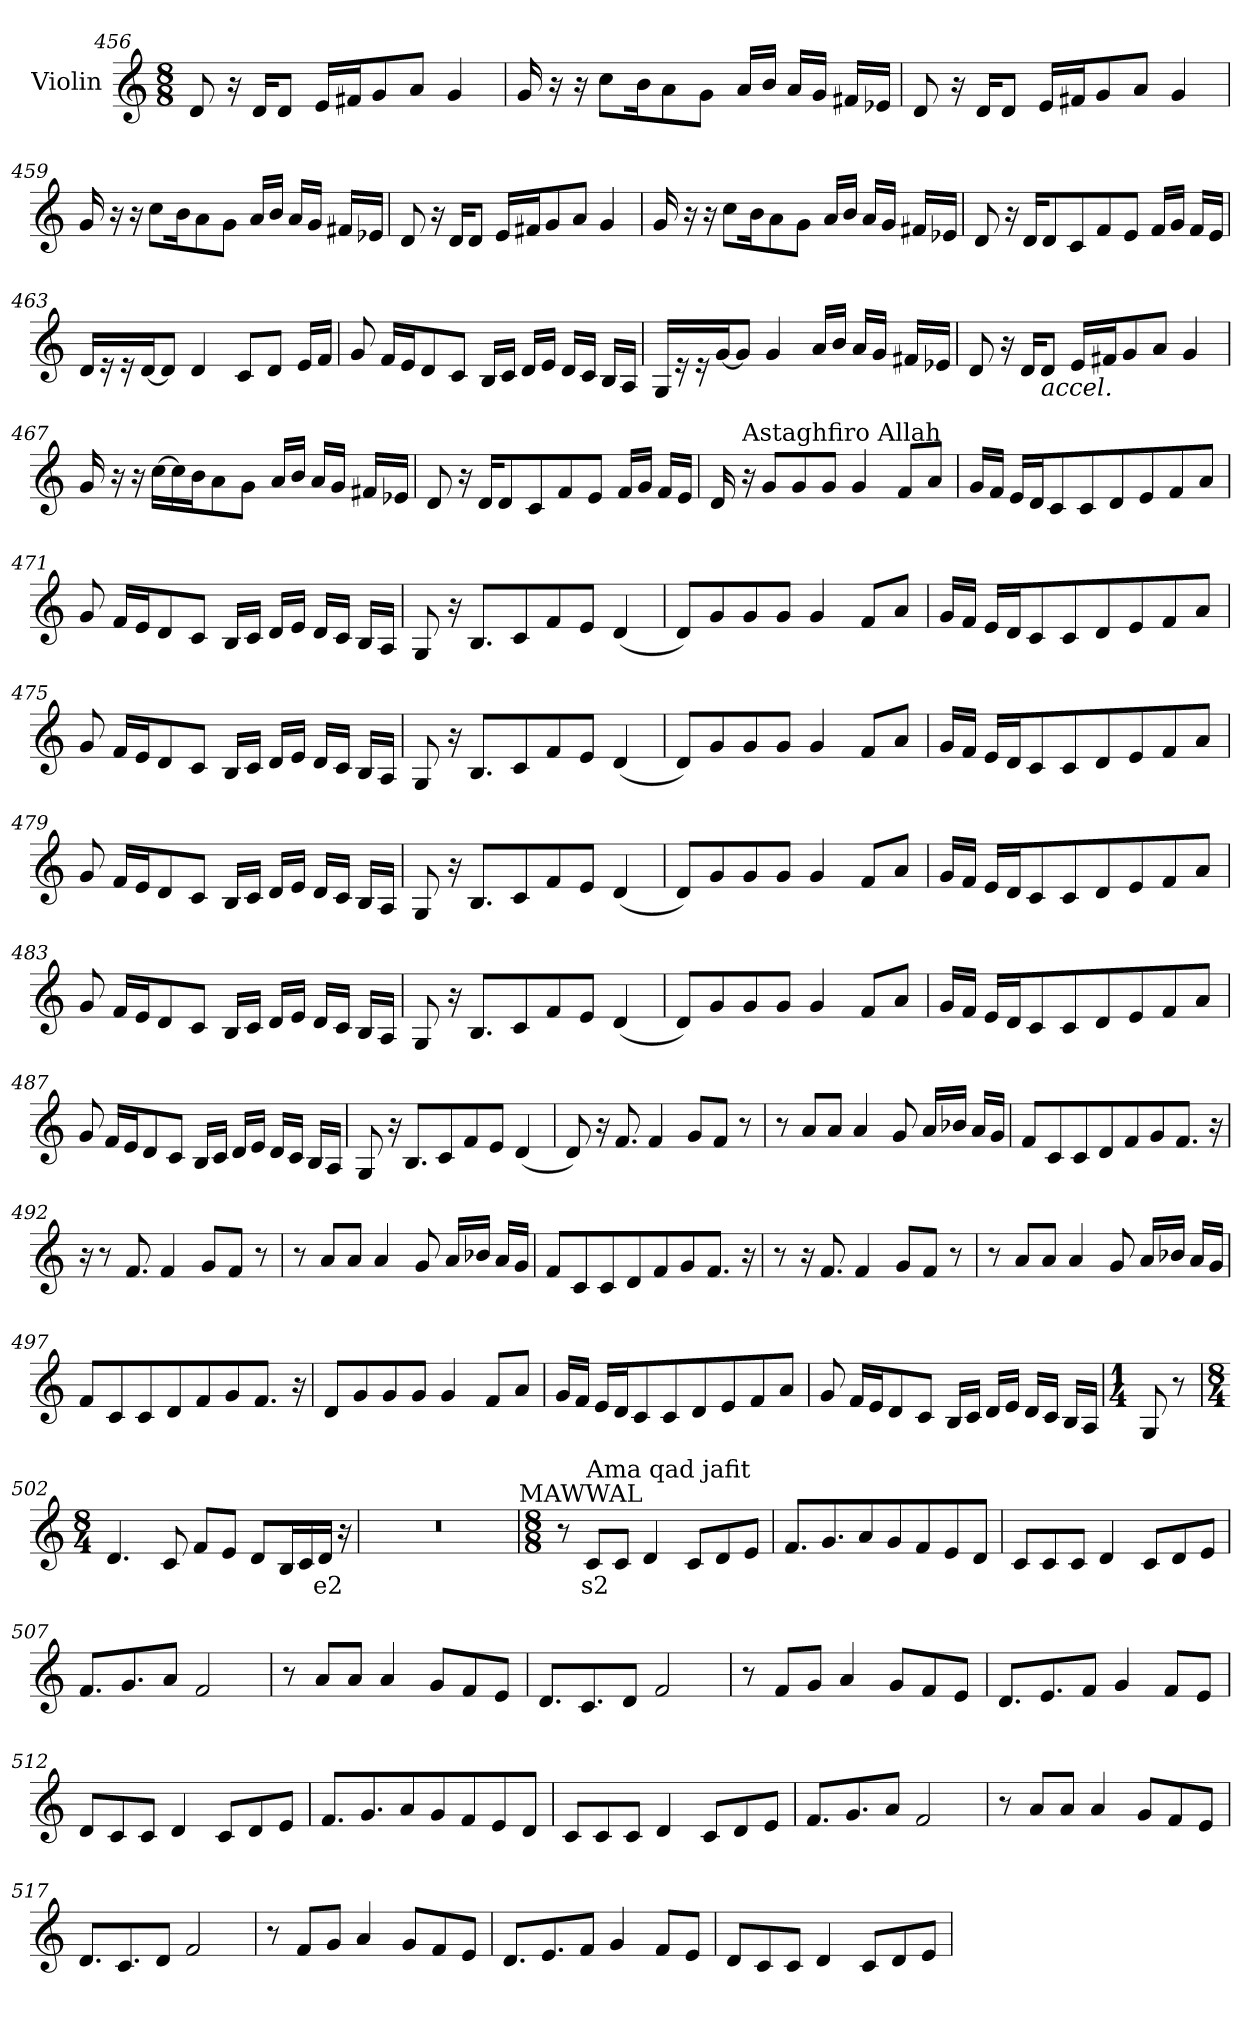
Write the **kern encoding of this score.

**kern	**text
*part1	*part1
*staff1	*staff1
*I"Violin	*
*clefG2	*
*k[]	*
*M8/8	*
=456	=456
8d/	.
16r	.
16d/KL	.
8d/J	.
16e/LL	.
16f#X/J	.
8g/	.
8a/J	.
4g/	.
=457	=457
16g/	.
16r	.
16r	.
8cc\L	.
16b\K	.
8a\	.
8g\J	.
16a/LL	.
16b/JJ	.
16a/LL	.
16g/JJ	.
16f#X/LL	.
16e-X/JJ	.
!!LO:LB:g=z
=458	=458
8d/	.
16r	.
16d/KL	.
8d/J	.
16e/LL	.
16f#X/J	.
8g/	.
8a/J	.
4g/	.
=459	=459
16g/	.
16r	.
16r	.
8cc\L	.
16b\K	.
8a\	.
8g\J	.
16a/LL	.
16b/JJ	.
16a/LL	.
16g/JJ	.
16f#X/LL	.
16e-X/JJ	.
=460	=460
8d/	.
16r	.
16d/KL	.
8d/J	.
16e/LL	.
16f#X/J	.
8g/	.
8a/J	.
4g/	.
!!LO:LB:g=z
=461	=461
16g/	.
16r	.
16r	.
8cc\L	.
16b\K	.
8a\	.
8g\J	.
16a/LL	.
16b/JJ	.
16a/LL	.
16g/JJ	.
16f#X/LL	.
16e-X/JJ	.
=462	=462
8d/	.
16r	.
16d/KL	.
8d/	.
8c/	.
8f/	.
8e/J	.
16f/LL	.
16g/JJ	.
16f/LL	.
16e/JJ	.
=463	=463
16d/LL	.
16r	.
16r	.
[16d/J	.
8d/J]	.
4d/	.
8c/L	.
8d/J	.
16e/LL	.
16f/JJ	.
!!LO:PB:g=z
=464	=464
8g/	.
16f/LL	.
16e/J	.
8d/	.
8c/J	.
16B/LL	.
16c/JJ	.
16d/LL	.
16e/JJ	.
16d/LL	.
16c/JJ	.
16B/LL	.
16A/JJ	.
=465	=465
16G/LL	.
16r	.
16r	.
[16g/J	.
8g/J]	.
4g/	.
16a/LL	.
16b/JJ	.
16a/LL	.
16g/JJ	.
16f#X/LL	.
16e-X/JJ	.
=466	=466
8d/	.
16r	.
16d/KL	.
!LO:TX:b:i:t=accel.	!
8d/J	.
16e/LL	.
16f#X/J	.
8g/	.
8a/J	.
4g/	.
!!LO:LB:g=z
=467	=467
16g/	.
16r	.
16r	.
[16cc\LL	.
16cc\]	.
16b\J	.
8a\	.
8g\J	.
16a/LL	.
16b/JJ	.
16a/LL	.
16g/JJ	.
16f#X/LL	.
16e-X/JJ	.
=468	=468
8d/	.
16r	.
16d/KL	.
8d/	.
8c/	.
8f/	.
8e/J	.
16f/LL	.
16g/JJ	.
16f/LL	.
16e/JJ	.
=469	=469
*MM90	*
16d/	.
!LO:TX:a:t=Astaghfiro Allah	!
16r	.
8g/L	.
8g/	.
8g/J	.
4g/	.
8f/L	.
8a/J	.
!!LO:LB:g=z
=470	=470
16g/LL	.
16f/JJ	.
16e/LL	.
16d/J	.
8c/	.
8c/	.
8d/	.
8e/	.
8f/	.
8a/J	.
=471	=471
8g/	.
16f/LL	.
16e/J	.
8d/	.
8c/J	.
16B/LL	.
16c/JJ	.
16d/LL	.
16e/JJ	.
16d/LL	.
16c/JJ	.
16B/LL	.
16A/JJ	.
=472	=472
8G/	.
16r	.
8.B/L	.
8c/	.
8f/	.
8e/J	.
(<4d/	.
!!LO:LB:g=z
=473	=473
8d/L)	.
8g/	.
8g/	.
8g/J	.
4g/	.
8f/L	.
8a/J	.
=474	=474
16g/LL	.
16f/JJ	.
16e/LL	.
16d/J	.
8c/	.
8c/	.
8d/	.
8e/	.
8f/	.
8a/J	.
=475	=475
8g/	.
16f/LL	.
16e/J	.
8d/	.
8c/J	.
16B/LL	.
16c/JJ	.
16d/LL	.
16e/JJ	.
16d/LL	.
16c/JJ	.
16B/LL	.
16A/JJ	.
!!LO:LB:g=z
=476	=476
8G/	.
16r	.
8.B/L	.
8c/	.
8f/	.
8e/J	.
(<4d/	.
=477	=477
8d/L)	.
8g/	.
8g/	.
8g/J	.
4g/	.
8f/L	.
8a/J	.
=478	=478
16g/LL	.
16f/JJ	.
16e/LL	.
16d/J	.
8c/	.
8c/	.
8d/	.
8e/	.
8f/	.
8a/J	.
!!LO:LB:g=z
=479	=479
8g/	.
16f/LL	.
16e/J	.
8d/	.
8c/J	.
16B/LL	.
16c/JJ	.
16d/LL	.
16e/JJ	.
16d/LL	.
16c/JJ	.
16B/LL	.
16A/JJ	.
=480	=480
8G/	.
16r	.
8.B/L	.
8c/	.
8f/	.
8e/J	.
(<4d/	.
=481	=481
8d/L)	.
8g/	.
8g/	.
8g/J	.
4g/	.
8f/L	.
8a/J	.
!!LO:LB:g=z
=482	=482
16g/LL	.
16f/JJ	.
16e/LL	.
16d/J	.
8c/	.
8c/	.
8d/	.
8e/	.
8f/	.
8a/J	.
=483	=483
8g/	.
16f/LL	.
16e/J	.
8d/	.
8c/J	.
16B/LL	.
16c/JJ	.
16d/LL	.
16e/JJ	.
16d/LL	.
16c/JJ	.
16B/LL	.
16A/JJ	.
=484	=484
8G/	.
16r	.
8.B/L	.
8c/	.
8f/	.
8e/J	.
(<4d/	.
!!LO:PB:g=z
=485	=485
8d/L)	.
8g/	.
8g/	.
8g/J	.
4g/	.
8f/L	.
8a/J	.
=486	=486
16g/LL	.
16f/JJ	.
16e/LL	.
16d/J	.
8c/	.
8c/	.
8d/	.
8e/	.
8f/	.
8a/J	.
=487	=487
8g/	.
16f/LL	.
16e/J	.
8d/	.
8c/J	.
16B/LL	.
16c/JJ	.
16d/LL	.
16e/JJ	.
16d/LL	.
16c/JJ	.
16B/LL	.
16A/JJ	.
!!LO:PB:g=z
=488	=488
8G/	.
16r	.
8.B/L	.
8c/	.
8f/	.
8e/J	.
(<4d/	.
=489	=489
8d/)	.
16r	.
8.f/	.
4f/	.
8g/L	.
8f/J	.
8r	.
=490	=490
8r	.
8a/L	.
8a/J	.
4a/	.
8g/	.
16a/LL	.
16b-X/JJ	.
16a/LL	.
16g/JJ	.
=491	=491
8f/L	.
8c/	.
8c/	.
8d/	.
8f/	.
8g/	.
8.f/J	.
16r	.
!!LO:LB:g=z
=492	=492
16r	.
8r	.
8.f/	.
4f/	.
8g/L	.
8f/J	.
8r	.
=493	=493
8r	.
8a/L	.
8a/J	.
4a/	.
8g/	.
16a/LL	.
16b-X/JJ	.
16a/LL	.
16g/JJ	.
=494	=494
8f/L	.
8c/	.
8c/	.
8d/	.
8f/	.
8g/	.
8.f/J	.
16r	.
=495	=495
8r	.
16r	.
8.f/	.
4f/	.
8g/L	.
8f/J	.
8r	.
!!LO:LB:g=z
=496	=496
8r	.
8a/L	.
8a/J	.
4a/	.
8g/	.
16a/LL	.
16b-X/JJ	.
16a/LL	.
16g/JJ	.
=497	=497
8f/L	.
8c/	.
8c/	.
8d/	.
8f/	.
8g/	.
8.f/J	.
16r	.
=498	=498
8d/L	.
8g/	.
8g/	.
8g/J	.
4g/	.
8f/L	.
8a/J	.
=499	=499
16g/LL	.
16f/JJ	.
16e/LL	.
16d/J	.
8c/	.
8c/	.
8d/	.
8e/	.
8f/	.
8a/J	.
!!LO:LB:g=z
=500	=500
8g/	.
16f/LL	.
16e/J	.
8d/	.
8c/J	.
16B/LL	.
16c/JJ	.
16d/LL	.
16e/JJ	.
16d/LL	.
16c/JJ	.
16B/LL	.
16A/JJ	.
=501	=501
*M1/4	*
*MM70	*
8G/	.
8r	.
=502	=502
*M8/4	*
4.d/	.
8c/	.
8f/L	.
8e/J	.
8d/L	.
16B/L	.
16c/	.
!	!LO:LY:b
16d/JJ	e2
16r	.
=503	=503
0r	.
!LO:TX:a:t=MAWWAL	!
!!LO:LB:g=z
=504	=504
*M8/8	*
*MM90	*
8r	.
!LO:TX:a:t=Ama qad jafit	!
!	!LO:LY:b
8c/L	s2
8c/J	.
4d/	.
8c/L	.
8d/	.
8e/J	.
=505	=505
8.f/L	.
8.g/	.
8a/	.
8g/	.
8f/	.
8e/	.
8d/J	.
=506	=506
8c/L	.
8c/	.
8c/J	.
4d/	.
8c/L	.
8d/	.
8e/J	.
=507	=507
8.f/L	.
8.g/	.
8a/J	.
2f/	.
!!LO:LB:g=z
=508	=508
8r	.
8a/L	.
8a/J	.
4a/	.
8g/L	.
8f/	.
8e/J	.
=509	=509
8.d/L	.
8.c/	.
8d/J	.
2f/	.
=510	=510
8r	.
8f/L	.
8g/J	.
4a/	.
8g/L	.
8f/	.
8e/J	.
=511	=511
8.d/L	.
8.e/	.
8f/J	.
4g/	.
8f/L	.
8e/J	.
!!LO:LB:g=z
=512	=512
8d/L	.
8c/	.
8c/J	.
4d/	.
8c/L	.
8d/	.
8e/J	.
=513	=513
8.f/L	.
8.g/	.
8a/	.
8g/	.
8f/	.
8e/	.
8d/J	.
=514	=514
8c/L	.
8c/	.
8c/J	.
4d/	.
8c/L	.
8d/	.
8e/J	.
=515	=515
8.f/L	.
8.g/	.
8a/J	.
2f/	.
!!LO:LB:g=z
=516	=516
8r	.
8a/L	.
8a/J	.
4a/	.
8g/L	.
8f/	.
8e/J	.
=517	=517
8.d/L	.
8.c/	.
8d/J	.
2f/	.
=518	=518
8r	.
8f/L	.
8g/J	.
4a/	.
8g/L	.
8f/	.
8e/J	.
=519	=519
8.d/L	.
8.e/	.
8f/J	.
4g/	.
8f/L	.
8e/J	.
!!LO:PB:g=z
=520	=520
8d/L	.
8c/	.
8c/J	.
4d/	.
8c/L	.
8d/	.
8e/J	.
=	=
*-	*-
